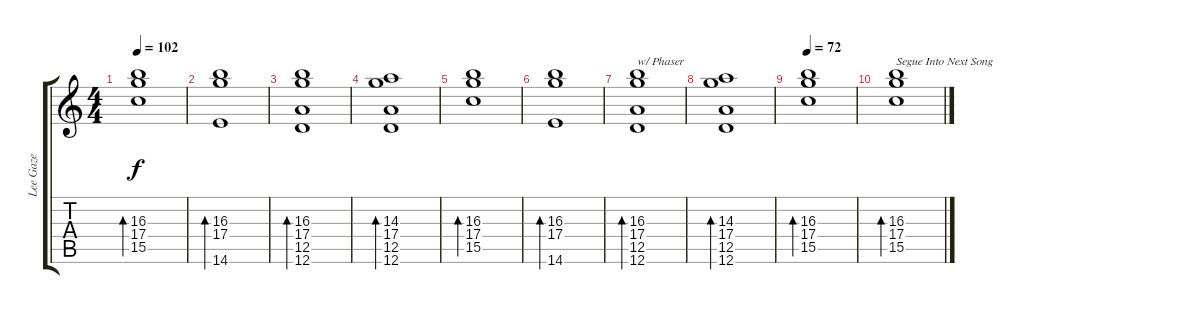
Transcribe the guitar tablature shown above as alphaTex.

\track ("Lee Gaze" "Lee Gaze") {instrument electricguitarjazz}
\staff {score tabs}
\tuning (E4 B3 G3 D3 A2 D2) {hide}
\ts (4 4)
\tempo 102
\clef g2
\ks c
(16.3 17.4 15.5).1{bd 240 dy f volume 9} |
(16.3 17.4 14.6).1{bd 240} |
(16.3 17.4 12.5 12.6).1{bd 240} |
(14.3 17.4 12.5 12.6).1{bd 240} |
(16.3 17.4 15.5).1{bd 240} |
(16.3 17.4 14.6).1{bd 240} |
(16.3 17.4 12.5 12.6).1{bd 240 txt "w/ Phaser " volume 4} |
(14.3 17.4 12.5 12.6).1{bd 240} |
\tempo 72
(16.3 17.4 15.5).1{bd 240} |
(16.3 17.4 15.5).1{bd 240 txt "Segue Into Next Song"}
